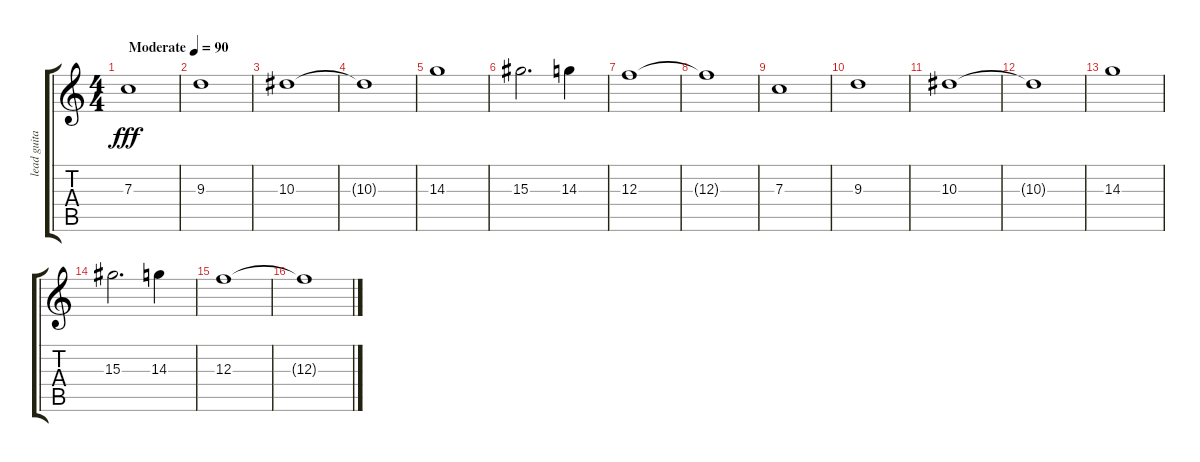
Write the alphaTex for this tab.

\track ("lead guitar" "lead guita") {instrument overdrivenguitar}
\staff {score tabs}
\tuning (D4 A3 F3 C3 G2 C2) {hide}
\ts (4 4)
\tempo (90 "Moderate")
\clef g2
\ks c
7.3.1{dy fff instrument overdrivenguitar} |
9.3.1 |
10.3.1 |
10.3{t}.1 |
14.3.1 |
15.3.2{d} 14.3.4 |
12.3.1 |
12.3{t}.1 |
7.3.1 |
9.3.1 |
10.3.1 |
10.3{t}.1 |
14.3.1 |
15.3.2{d} 14.3.4 |
12.3.1 |
12.3{t}.1
